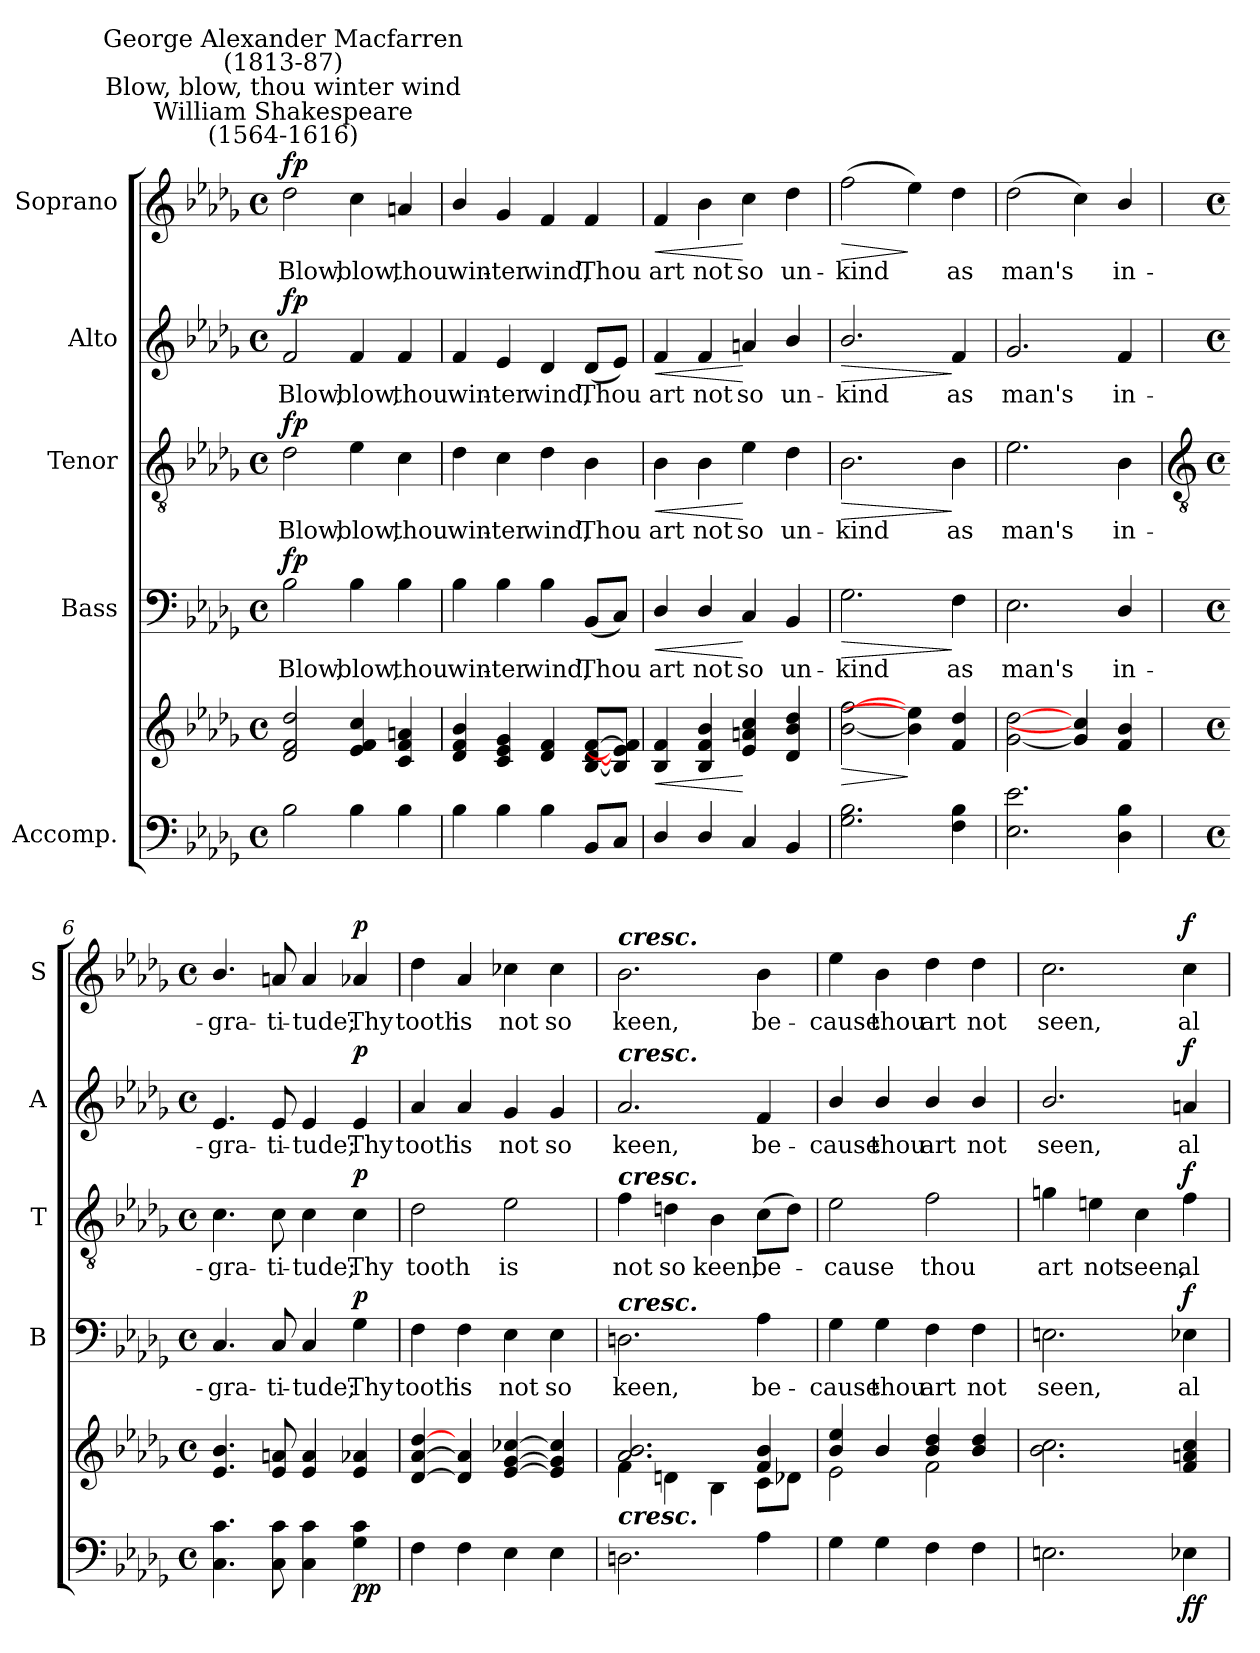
**kern	**kern	**dynam	**kern	**text	**dynam	**kern	**text	**dynam	**kern	**text	**dynam	**kern	**text	**dynam
*part5	*part5	*part5	*part4	*part4	*part4	*part3	*part3	*part3	*part2	*part2	*part2	*part1	*part1	*part1
*staff6	*staff5	*staff5/6	*staff4	*staff4	*staff4	*staff3	*staff3	*staff3	*staff2	*staff2	*staff2	*staff1	*staff1	*staff1
*I"Accomp.	*	*	*I"Bass	*	*	*I"Tenor	*	*	*I"Alto	*	*	*I"Soprano	*	*
*	*	*	*I'B	*	*	*I'T	*	*	*I'A	*	*	*I'S	*	*
*clefF4	*clefG2	*	*clefF4	*	*	*clefGv2	*	*	*clefG2	*	*	*clefG2	*	*
*k[b-e-a-d-g-]	*k[b-e-a-d-g-]	*	*k[b-e-a-d-g-]	*	*	*k[b-e-a-d-g-]	*	*	*k[b-e-a-d-g-]	*	*	*k[b-e-a-d-g-]	*	*
*D-:	*D-:	*	*D-:	*	*	*D-:	*	*	*D-:	*	*	*D-:	*	*
*M4/4	*M4/4	*	*M4/4	*	*	*M4/4	*	*	*M4/4	*	*	*M4/4	*	*
*met(c)	*met(c)	*	*met(c)	*	*	*met(c)	*	*	*met(c)	*	*	*met(c)	*	*
*MM108	*MM108	*	*MM108	*	*	*MM108	*	*	*MM108	*	*	*MM108	*	*
=1	=1	=1	=1	=1	=1	=1	=1	=1	=1	=1	=1	=1	=1	=1
!	!	!	!	!	!	!	!	!	!	!	!	!LO:TX:a:cj:t=William Shakespeare\n(1564-1616)	!	!
!	!	!	!	!	!	!	!	!	!	!	!	!LO:TX:a:cj:t=Blow, blow, thou winter wind	!	!
!	!	!	!	!	!	!	!	!	!	!	!	!LO:TX:a:cj:t=George Alexander Macfarren\n(1813-87)	!	!
!	!	!LO:DY:b=2	!	!LO:LY:b	!	!	!LO:LY:b	!	!	!LO:LY:b	!	!	!LO:LY:b	!
!	!	!LO:DY:n=1:b	!	!	!LO:DY:b	!	!	!LO:DY:b	!	!	!LO:DY:b	!	!	!LO:DY:b
2B-	2d- 2f 2dd-	fp fp	2B-	Blow,	fp	2d-	Blow,	fp	2f	Blow,	fp	2dd-	Blow,	fp
!	!	!	!	!LO:LY:b	!	!	!LO:LY:b	!	!	!LO:LY:b	!	!	!LO:LY:b	!
4B-	4e- 4f 4cc	.	4B-	blow,	.	4e-	blow,	.	4f	blow,	.	4cc	blow,	.
!	!	!	!	!LO:LY:b	!	!	!LO:LY:b	!	!	!LO:LY:b	!	!	!LO:LY:b	!
4B-	4c 4f 4an	.	4B-	thou	.	4c	thou	.	4f	thou	.	4an	thou	.
=2	=2	=2	=2	=2	=2	=2	=2	=2	=2	=2	=2	=2	=2	=2
!	!	!	!	!LO:LY:b	!	!	!LO:LY:b	!	!	!LO:LY:b	!	!	!LO:LY:b	!
4B-	4d-/ 4f/ 4b-/	.	4B-	win-	.	4d-	win-	.	4f	win-	.	4b-/	win-	.
!	!	!	!	!LO:LY:b	!	!	!LO:LY:b	!	!	!LO:LY:b	!	!	!LO:LY:b	!
4B-	4c 4e- 4g-	.	4B-	-ter	.	4c	-ter	.	4e-	-ter	.	4g-	-ter	.
!	!	!	!	!LO:LY:b	!	!	!LO:LY:b	!	!	!LO:LY:b	!	!	!LO:LY:b	!
4B-	4d- 4f	.	4B-	wind,	.	4d-	wind,	.	4d-	wind,	.	4f	wind,	.
!	!	!	!	!LO:LY:b	!	!	!LO:LY:b	!	!	!LO:LY:b	!	!	!LO:LY:b	!
8BB-L	[8B- [8d- [8fL	.	(<8BB-L	Thou	.	4B-	Thou	.	(<8d-L	Thou	.	4f	Thou	.
8CJ	8B-] 8e-] 8f]J	.	8CJ)	.	.	.	.	.	8e-J)	.	.	.	.	.
=3	=3	=3	=3	=3	=3	=3	=3	=3	=3	=3	=3	=3	=3	=3
!	!	!LO:HP:b	!	!LO:LY:b	!LO:HP:b	!	!LO:LY:b	!LO:HP:b	!	!LO:LY:b	!LO:HP:b	!	!LO:LY:b	!LO:HP:b
4D-/	4B- 4f	<	4D-/	art	<	4B-	art	<	4f	art	<	4f	art	<
!	!	!	!	!LO:LY:b	!	!	!LO:LY:b	!	!	!LO:LY:b	!	!	!LO:LY:b	!
4D-/	4B- 4f 4b-	.	4D-/	not	.	4B-	not	.	4f	not	.	4b-	not	.
!	!	!	!	!LO:LY:b	!	!	!LO:LY:b	!	!	!LO:LY:b	!	!	!LO:LY:b	!
4C	4e- 4an 4cc	[	4C	so	[	4e-	so	[	4an	so	[	4cc	so	[
!	!	!	!	!LO:LY:b	!	!	!LO:LY:b	!	!	!LO:LY:b	!	!	!LO:LY:b	!
4BB-	4d- 4b- 4dd-	.	4BB-	un-	.	4d-	un-	.	4b-/	un-	.	4dd-	un-	.
=4	=4	=4	=4	=4	=4	=4	=4	=4	=4	=4	=4	=4	=4	=4
!	!	!LO:HP:b	!	!LO:LY:b	!LO:HP:b	!	!LO:LY:b	!LO:HP:b	!	!LO:LY:b	!LO:HP:b	!	!LO:LY:b	!LO:HP:b
2.G- 2.B-	[2b- [2ff	>	2.G-	-kind	>	2.B-	-kind	>	2.b-/	-kind	>	(>2ff	-kind	>
.	4b-] 4ee-]	]	.	.	.	.	.	.	.	.	.	4ee-)	.	]
!	!	!	!	!LO:LY:b	!	!	!LO:LY:b	!	!	!LO:LY:b	!	!	!LO:LY:b	!
4F 4B-	4f 4dd-	.	4F	as	]	4B-	as	]	4f	as	]	4dd-	as	.
=5	=5	=5	=5	=5	=5	=5	=5	=5	=5	=5	=5	=5	=5	=5
!	!	!	!	!LO:LY:b	!	!	!LO:LY:b	!	!	!LO:LY:b	!	!	!LO:LY:b	!
2.E- 2.e-	[2g- [2dd-	.	2.E-	man's	.	2.e-	man's	.	2.g-	man's	.	(>2dd-	man's	.
.	4g-] 4cc]	.	.	.	.	.	.	.	.	.	.	4cc)	.	.
!	!	!	!	!LO:LY:b	!	!	!LO:LY:b	!	!	!LO:LY:b	!	!	!LO:LY:b	!
4D- 4B-	4f/ 4b-/	.	4D-/	in-	.	4B-	in-	.	4f	in-	.	4b-/	in-	.
!!LO:LB:g=z
=6	=6	=6	=6	=6	=6	=6	=6	=6	=6	=6	=6	=6	=6	=6
*	*	*	*	*	*	*clefGv2	*	*	*	*	*	*	*	*
*M4/4	*M4/4	*	*M4/4	*	*	*M4/4	*	*	*M4/4	*	*	*M4/4	*	*
*met(c)	*met(c)	*	*met(c)	*	*	*met(c)	*	*	*met(c)	*	*	*met(c)	*	*
*	*^	*	*	*	*	*	*	*	*	*	*	*	*	*
!	!	!	!	!	!LO:LY:b	!	!	!LO:LY:b	!	!	!LO:LY:b	!	!	!LO:LY:b	!
4.C 4.c	4.e-/ 4.b-/	1ryy	.	4.C	-gra-	.	4.c	-gra-	.	4.e-	-gra-	.	4.b-/	-gra-	.
!	!	!	!	!	!LO:LY:b	!	!	!LO:LY:b	!	!	!LO:LY:b	!	!	!LO:LY:b	!
8C 8c	8e- 8an	.	.	8C	-ti-	.	8c	-ti-	.	8e-	-ti-	.	8an	-ti-	.
!	!	!	!	!	!LO:LY:b	!	!	!LO:LY:b	!	!	!LO:LY:b	!	!	!LO:LY:b	!
4C 4c	4e- 4a	.	.	4C	-tude;	.	4c	-tude;	.	4e-	-tude;	.	4a	-tude;	.
!	!	!	!LO:DY:b=2	!	!LO:LY:b	!	!	!LO:LY:b	!	!	!LO:LY:b	!	!	!LO:LY:b	!
!	!	!	!LO:DY:n=1:b	!	!	!LO:DY:b	!	!	!LO:DY:b	!	!	!LO:DY:b	!	!	!LO:DY:b
4G- 4c	4e- 4a-X	.	p p	4G-	Thy	p	4c	Thy	p	4e-	Thy	p	4a-X	Thy	p
=7	=7	=7	=7	=7	=7	=7	=7	=7	=7	=7	=7	=7	=7	=7	=7
!	!	!	!	!	!LO:LY:b	!	!	!LO:LY:b	!	!	!LO:LY:b	!	!	!LO:LY:b	!
4F	[4d- [4a- [4dd-	1ryy	.	4F	tooth	.	2d-	tooth	.	4a-	tooth	.	4dd-	tooth	.
!	!	!	!	!	!LO:LY:b	!	!	!	!	!	!LO:LY:b	!	!	!LO:LY:b	!
4F	4d-] 4a-]	.	.	4F	is	.	.	.	.	4a-	is	.	4a-	is	.
!	!	!	!	!	!LO:LY:b	!	!	!LO:LY:b	!	!	!LO:LY:b	!	!	!LO:LY:b	!
4E-	[4e- [4g- [4cc-X	.	.	4E-	not	.	2e-	is	.	4g-	not	.	4cc-X	not	.
!	!	!	!	!	!LO:LY:b	!	!	!	!	!	!LO:LY:b	!	!	!LO:LY:b	!
4E-	4e-] 4g-] 4cc-]	.	.	4E-	so	.	.	.	.	4g-	so	.	4cc-	so	.
=8	=8	=8	=8	=8	=8	=8	=8	=8	=8	=8	=8	=8	=8	=8	=8
!	!	!	!	!	!	!	!	!	!	!	!	!	!LO:TX:a:Bi:t=cresc.	!	!
!	!	!	!	!	!	!	!	!	!	!LO:TX:a:Bi:t=cresc.	!	!	!	!	!
!	!	!	!	!	!	!	!LO:TX:a:Bi:t=cresc.	!	!	!	!	!	!	!	!
!	!	!	!	!LO:TX:a:Bi:t=cresc.	!	!	!	!	!	!	!	!	!	!	!
!	!LO:TX:b:Bi:t=cresc.	!	!	!	!	!	!	!	!	!	!	!	!	!	!
!	!	!	!	!	!LO:LY:b	!	!	!LO:LY:b	!	!	!LO:LY:b	!	!	!LO:LY:b	!
2.Dn	2.a- 2.b-	4f\	.	2.Dn	keen,	.	4f	not	.	2.a-	keen,	.	2.b-	keen,	.
!	!	!	!	!	!	!	!	!LO:LY:b	!	!	!	!	!	!	!
.	.	4dn\	.	.	.	.	4dn	so	.	.	.	.	.	.	.
!	!	!	!	!	!	!	!	!LO:LY:b	!	!	!	!	!	!	!
.	.	4B-\	.	.	.	.	4B-	keen,	.	.	.	.	.	.	.
!	!	!	!	!	!LO:LY:b	!	!	!LO:LY:b	!	!	!LO:LY:b	!	!	!LO:LY:b	!
4A-	4f 4b-	8c\L	.	4A-	be-	.	(>8cL	be-	.	4f	be-	.	4b-	be-	.
.	.	8d-X\J	.	.	.	.	8dJ)	.	.	.	.	.	.	.	.
=9	=9	=9	=9	=9	=9	=9	=9	=9	=9	=9	=9	=9	=9	=9	=9
!	!	!	!	!	!LO:LY:b	!	!	!LO:LY:b	!	!	!LO:LY:b	!	!	!LO:LY:b	!
4G-	4b-/ 4ee-/	2e-\	.	4G-	-cause	.	2e-	cause	.	4b-/	-cause	.	4ee-	-cause	.
!	!	!	!	!	!LO:LY:b	!	!	!	!	!	!LO:LY:b	!	!	!LO:LY:b	!
4G-	4b-/	.	.	4G-	thou	.	.	.	.	4b-/	thou	.	4b-	thou	.
!	!	!	!	!	!LO:LY:b	!	!	!LO:LY:b	!	!	!LO:LY:b	!	!	!LO:LY:b	!
4F	4b-/ 4dd-/	2f\	.	4F	art	.	2f	thou	.	4b-/	art	.	4dd-	art	.
!	!	!	!	!	!LO:LY:b	!	!	!	!	!	!LO:LY:b	!	!	!LO:LY:b	!
4F	4b-/ 4dd-/	.	.	4F	not	.	.	.	.	4b-/	not	.	4dd-	not	.
*	*v	*v	*	*	*	*	*	*	*	*	*	*	*	*	*
=10	=10	=10	=10	=10	=10	=10	=10	=10	=10	=10	=10	=10	=10	=10
!	!	!	!	!LO:LY:b	!	!	!LO:LY:b	!	!	!LO:LY:b	!	!	!LO:LY:b	!
2.En	2.b- 2.cc	.	2.En	seen,	.	4gn	art	.	2.b-/	seen,	.	2.cc	seen,	.
!	!	!	!	!	!	!	!LO:LY:b	!	!	!	!	!	!	!
.	.	.	.	.	.	4en	not	.	.	.	.	.	.	.
!	!	!	!	!	!	!	!LO:LY:b	!	!	!	!	!	!	!
.	.	.	.	.	.	4c	seen,	.	.	.	.	.	.	.
!	!	!LO:DY:b=2	!	!LO:LY:b	!	!	!LO:LY:b	!	!	!LO:LY:b	!	!	!LO:LY:b	!
!	!	!LO:DY:n=1:b	!	!	!LO:DY:b	!	!	!LO:DY:b	!	!	!LO:DY:b	!	!	!LO:DY:b
4E-X	4f 4an 4cc	f f	4E-X	al-	f	4f	al-	f	4an	al-	f	4cc	al-	f
=	=	=	=	=	=	=	=	=	=	=	=	=	=	=
*-	*-	*-	*-	*-	*-	*-	*-	*-	*-	*-	*-	*-	*-	*-
